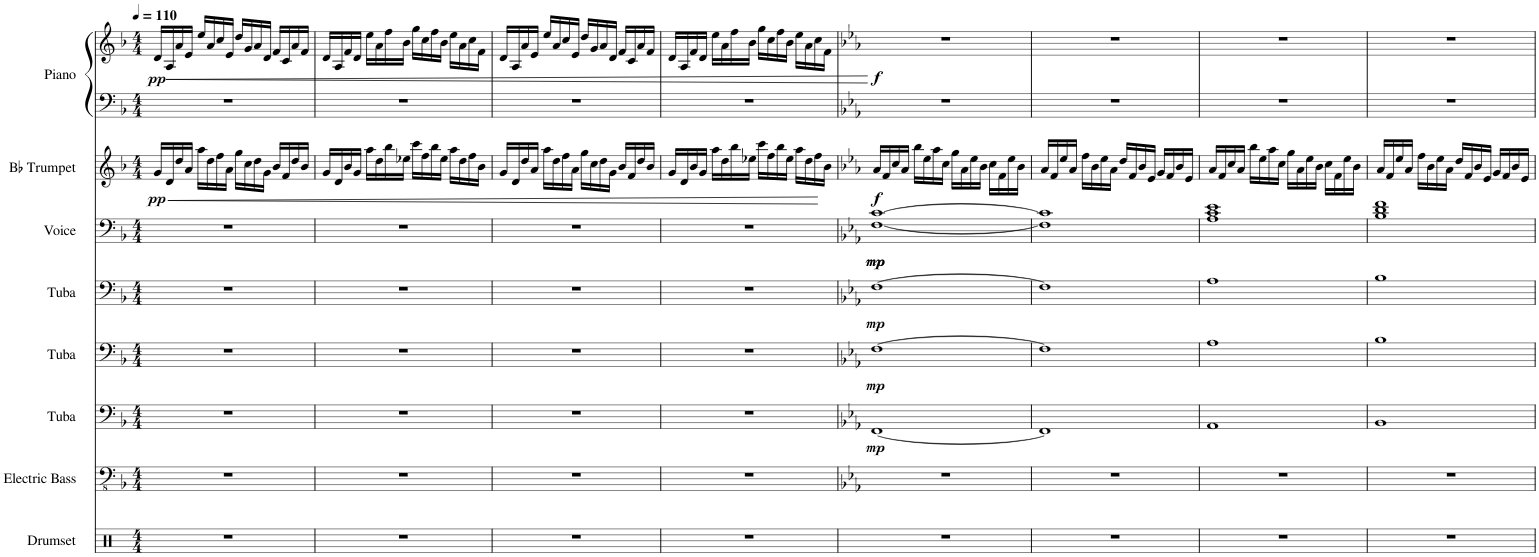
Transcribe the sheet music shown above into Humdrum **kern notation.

**kern	**kern	**kern	**dynam	**kern	**dynam	**kern	**dynam	**kern	**dynam	**kern	**dynam	**kern	**kern	**dynam
*part8	*part7	*part6	*part6	*part5	*part5	*part4	*part4	*part3	*part3	*part2	*part2	*part1	*part1	*part1
*staff9	*staff8	*staff7	*staff7	*staff6	*staff6	*staff5	*staff5	*staff4	*staff4	*staff3	*staff3	*staff2	*staff1	*staff1/2
*I"Drumset	*I"Electric Bass	*I"Tuba	*	*I"Tuba	*	*I"Tuba	*	*I"Voice	*	*I"Bb Trumpet	*	*I"Piano	*	*
*I'Drs.	*I'El. B.	*I'Tba.	*	*I'Tba.	*	*I'Tba.	*	*I'Vo.	*	*I'Bb Tpt.	*	*I'Pno.	*	*
*clefX	*clefFv4	*clefF4	*	*clefF4	*	*clefF4	*	*clefF4	*	*clefG2	*	*clefF4	*clefG2	*
*k[]	*k[b-]	*k[b-]	*	*k[b-]	*	*k[b-]	*	*k[b-]	*	*k[b-]	*	*k[b-]	*k[b-]	*
*M4/4	*M4/4	*M4/4	*	*M4/4	*	*M4/4	*	*M4/4	*	*M4/4	*	*M4/4	*M4/4	*
*MM110	*MM110	*MM110	*	*MM110	*	*MM110	*	*MM110	*	*MM110	*	*MM110	*MM110	*
=1	=1	=1	=1	=1	=1	=1	=1	=1	=1	=1	=1	=1	=1	=1
!	!	!	!	!	!	!	!	!	!	!	!LO:HP:b	!	!	!
!	!	!	!	!	!	!	!	!	!	!	!LO:DY:n=1:b	!	!	!LO:DY:b
1r	1r	1r	.	1r	.	1r	.	1r	.	16g/LL	< pp	1r	16d/LL	pp
!	!	!	!	!	!	!	!	!	!	!	!	!	!	!LO:HP:b
.	.	.	.	.	.	.	.	.	.	16d/	.	.	16A/	<
.	.	.	.	.	.	.	.	.	.	16dd/	.	.	16a/	.
.	.	.	.	.	.	.	.	.	.	16a/JJ	.	.	16e/JJ	.
.	.	.	.	.	.	.	.	.	.	16aa\LL	.	.	16ee/LL	.
.	.	.	.	.	.	.	.	.	.	16dd\	.	.	16a/	.
.	.	.	.	.	.	.	.	.	.	16ff\	.	.	16cc/	.
.	.	.	.	.	.	.	.	.	.	16a\JJ	.	.	16e/JJ	.
.	.	.	.	.	.	.	.	.	.	16gg\LL	.	.	16dd/LL	.
.	.	.	.	.	.	.	.	.	.	16cc\	.	.	16g/	.
.	.	.	.	.	.	.	.	.	.	16dd\	.	.	16a/	.
.	.	.	.	.	.	.	.	.	.	16g\JJ	.	.	16d/JJ	.
.	.	.	.	.	.	.	.	.	.	16b-/LL	.	.	16f/LL	.
.	.	.	.	.	.	.	.	.	.	16f/	.	.	16c/	.
.	.	.	.	.	.	.	.	.	.	16dd/	.	.	16a/	.
.	.	.	.	.	.	.	.	.	.	16b-/JJ	.	.	16f/JJ	.
=2	=2	=2	=2	=2	=2	=2	=2	=2	=2	=2	=2	=2	=2	=2
1r	1r	1r	.	1r	.	1r	.	1r	.	16g/LL	.	1r	16d/LL	.
.	.	.	.	.	.	.	.	.	.	16d/	.	.	16A/	.
.	.	.	.	.	.	.	.	.	.	16b-/	.	.	16f/	.
.	.	.	.	.	.	.	.	.	.	16g/JJ	.	.	16d/JJ	.
.	.	.	.	.	.	.	.	.	.	16aa\LL	.	.	16ee\LL	.
.	.	.	.	.	.	.	.	.	.	16dd\	.	.	16a\	.
.	.	.	.	.	.	.	.	.	.	16bb-\	.	.	16ff\	.
.	.	.	.	.	.	.	.	.	.	16ee-X\JJ	.	.	16b-\JJ	.
.	.	.	.	.	.	.	.	.	.	16ccc\LL	.	.	16gg\LL	.
.	.	.	.	.	.	.	.	.	.	16ff\	.	.	16cc\	.
.	.	.	.	.	.	.	.	.	.	16bb-\	.	.	16ff\	.
.	.	.	.	.	.	.	.	.	.	16ee-\JJ	.	.	16b-\JJ	.
.	.	.	.	.	.	.	.	.	.	16aa\LL	.	.	16ee\LL	.
.	.	.	.	.	.	.	.	.	.	16dd\	.	.	16a\	.
.	.	.	.	.	.	.	.	.	.	16ff\	.	.	16cc\	.
.	.	.	.	.	.	.	.	.	.	16b-\JJ	.	.	16f\JJ	.
=3	=3	=3	=3	=3	=3	=3	=3	=3	=3	=3	=3	=3	=3	=3
1r	1r	1r	.	1r	.	1r	.	1r	.	16g/LL	.	1r	16d/LL	.
.	.	.	.	.	.	.	.	.	.	16d/	.	.	16A/	.
.	.	.	.	.	.	.	.	.	.	16dd/	.	.	16a/	.
.	.	.	.	.	.	.	.	.	.	16a/JJ	.	.	16e/JJ	.
.	.	.	.	.	.	.	.	.	.	16aa\LL	.	.	16ee/LL	.
.	.	.	.	.	.	.	.	.	.	16dd\	.	.	16a/	.
.	.	.	.	.	.	.	.	.	.	16ff\	.	.	16cc/	.
.	.	.	.	.	.	.	.	.	.	16a\JJ	.	.	16e/JJ	.
.	.	.	.	.	.	.	.	.	.	16gg\LL	.	.	16dd/LL	.
.	.	.	.	.	.	.	.	.	.	16cc\	.	.	16g/	.
.	.	.	.	.	.	.	.	.	.	16dd\	.	.	16a/	.
.	.	.	.	.	.	.	.	.	.	16g\JJ	.	.	16d/JJ	.
.	.	.	.	.	.	.	.	.	.	16b-/LL	.	.	16f/LL	.
.	.	.	.	.	.	.	.	.	.	16f/	.	.	16c/	.
.	.	.	.	.	.	.	.	.	.	16dd/	.	.	16a/	.
.	.	.	.	.	.	.	.	.	.	16b-/JJ	.	.	16f/JJ	.
=4	=4	=4	=4	=4	=4	=4	=4	=4	=4	=4	=4	=4	=4	=4
1r	1r	1r	.	1r	.	1r	.	1r	.	16g/LL	.	1r	16d/LL	.
.	.	.	.	.	.	.	.	.	.	16d/	.	.	16A/	.
.	.	.	.	.	.	.	.	.	.	16b-/	.	.	16f/	.
.	.	.	.	.	.	.	.	.	.	16g/JJ	.	.	16d/JJ	.
.	.	.	.	.	.	.	.	.	.	16aa\LL	.	.	16ee\LL	.
.	.	.	.	.	.	.	.	.	.	16dd\	.	.	16a\	.
.	.	.	.	.	.	.	.	.	.	16bb-\	.	.	16ff\	.
.	.	.	.	.	.	.	.	.	.	16ee-X\JJ	.	.	16b-\JJ	.
.	.	.	.	.	.	.	.	.	.	16ccc\LL	.	.	16gg\LL	.
.	.	.	.	.	.	.	.	.	.	16ff\	.	.	16cc\	.
.	.	.	.	.	.	.	.	.	.	16bb-\	.	.	16ff\	.
.	.	.	.	.	.	.	.	.	.	16ee-\JJ	.	.	16b-\JJ	.
.	.	.	.	.	.	.	.	.	.	16aa\LL	.	.	16ee\LL	.
.	.	.	.	.	.	.	.	.	.	16dd\	.	.	16a\	.
.	.	.	.	.	.	.	.	.	.	16ff\	.	.	16cc\	.
.	.	.	.	.	.	.	.	.	.	16b-\JJ	[	.	16f\JJ	.
.	.	.	.	.	.	.	.	.	.	.	.	.	.	[
=5	=5	=5	=5	=5	=5	=5	=5	=5	=5	=5	=5	=5	=5	=5
*	*k[b-e-a-]	*k[b-e-a-]	*	*k[b-e-a-]	*	*k[b-e-a-]	*	*k[b-e-a-]	*	*k[b-e-a-]	*	*k[b-e-a-]	*k[b-e-a-]	*
!	!	!	!LO:DY:b	!	!LO:DY:b	!	!LO:DY:b	!	!LO:DY:b	!	!	!	!	!
!	!	!	!	!	!	!	!	!	!LO:DY:n=1:b	!	!LO:DY:b	!	!	!LO:DY:b
1r	1r	[1FF	mp	[1F	mp	[1F	mp	[1F [1c	mp mp	16a-/LL	f	1r	1r	f
.	.	.	.	.	.	.	.	.	.	16f/	.	.	.	.
.	.	.	.	.	.	.	.	.	.	16cc/	.	.	.	.
.	.	.	.	.	.	.	.	.	.	16a-/JJ	.	.	.	.
.	.	.	.	.	.	.	.	.	.	16bb-\LL	.	.	.	.
.	.	.	.	.	.	.	.	.	.	16ee-\	.	.	.	.
.	.	.	.	.	.	.	.	.	.	16aa-\	.	.	.	.
.	.	.	.	.	.	.	.	.	.	16cc\JJ	.	.	.	.
.	.	.	.	.	.	.	.	.	.	16gg\LL	.	.	.	.
.	.	.	.	.	.	.	.	.	.	16a-\	.	.	.	.
.	.	.	.	.	.	.	.	.	.	16ee-\	.	.	.	.
.	.	.	.	.	.	.	.	.	.	16b-\JJ	.	.	.	.
.	.	.	.	.	.	.	.	.	.	16cc\LL	.	.	.	.
.	.	.	.	.	.	.	.	.	.	16f\	.	.	.	.
.	.	.	.	.	.	.	.	.	.	16ee-\	.	.	.	.
.	.	.	.	.	.	.	.	.	.	16b-\JJ	.	.	.	.
=6	=6	=6	=6	=6	=6	=6	=6	=6	=6	=6	=6	=6	=6	=6
1r	1r	1FF]	.	1F]	.	1F]	.	1F] 1c]	.	16a-/LL	.	1r	1r	.
.	.	.	.	.	.	.	.	.	.	16f/	.	.	.	.
.	.	.	.	.	.	.	.	.	.	16ee-/	.	.	.	.
.	.	.	.	.	.	.	.	.	.	16a-/JJ	.	.	.	.
.	.	.	.	.	.	.	.	.	.	16ff\LL	.	.	.	.
.	.	.	.	.	.	.	.	.	.	16b-\	.	.	.	.
.	.	.	.	.	.	.	.	.	.	16ee-\	.	.	.	.
.	.	.	.	.	.	.	.	.	.	16a-\JJ	.	.	.	.
.	.	.	.	.	.	.	.	.	.	16dd/LL	.	.	.	.
.	.	.	.	.	.	.	.	.	.	16f/	.	.	.	.
.	.	.	.	.	.	.	.	.	.	16b-/	.	.	.	.
.	.	.	.	.	.	.	.	.	.	16e-/JJ	.	.	.	.
.	.	.	.	.	.	.	.	.	.	16g/LL	.	.	.	.
.	.	.	.	.	.	.	.	.	.	16f/	.	.	.	.
.	.	.	.	.	.	.	.	.	.	16b-/	.	.	.	.
.	.	.	.	.	.	.	.	.	.	16e-/JJ	.	.	.	.
=7	=7	=7	=7	=7	=7	=7	=7	=7	=7	=7	=7	=7	=7	=7
1r	1r	1AA-	.	1A-	.	1A-	.	1A- 1c 1e-	.	16a-/LL	.	1r	1r	.
.	.	.	.	.	.	.	.	.	.	16f/	.	.	.	.
.	.	.	.	.	.	.	.	.	.	16cc/	.	.	.	.
.	.	.	.	.	.	.	.	.	.	16a-/JJ	.	.	.	.
.	.	.	.	.	.	.	.	.	.	16bb-\LL	.	.	.	.
.	.	.	.	.	.	.	.	.	.	16ee-\	.	.	.	.
.	.	.	.	.	.	.	.	.	.	16aa-\	.	.	.	.
.	.	.	.	.	.	.	.	.	.	16cc\JJ	.	.	.	.
.	.	.	.	.	.	.	.	.	.	16gg\LL	.	.	.	.
.	.	.	.	.	.	.	.	.	.	16a-\	.	.	.	.
.	.	.	.	.	.	.	.	.	.	16ee-\	.	.	.	.
.	.	.	.	.	.	.	.	.	.	16b-\JJ	.	.	.	.
.	.	.	.	.	.	.	.	.	.	16cc\LL	.	.	.	.
.	.	.	.	.	.	.	.	.	.	16f\	.	.	.	.
.	.	.	.	.	.	.	.	.	.	16ee-\	.	.	.	.
.	.	.	.	.	.	.	.	.	.	16b-\JJ	.	.	.	.
=8	=8	=8	=8	=8	=8	=8	=8	=8	=8	=8	=8	=8	=8	=8
1r	1r	1BB-	.	1B-	.	1B-	.	1B- 1d 1f	.	16a-/LL	.	1r	1r	.
.	.	.	.	.	.	.	.	.	.	16f/	.	.	.	.
.	.	.	.	.	.	.	.	.	.	16ee-/	.	.	.	.
.	.	.	.	.	.	.	.	.	.	16a-/JJ	.	.	.	.
.	.	.	.	.	.	.	.	.	.	16ff\LL	.	.	.	.
.	.	.	.	.	.	.	.	.	.	16b-\	.	.	.	.
.	.	.	.	.	.	.	.	.	.	16ee-\	.	.	.	.
.	.	.	.	.	.	.	.	.	.	16a-\JJ	.	.	.	.
.	.	.	.	.	.	.	.	.	.	16dd/LL	.	.	.	.
.	.	.	.	.	.	.	.	.	.	16f/	.	.	.	.
.	.	.	.	.	.	.	.	.	.	16b-/	.	.	.	.
.	.	.	.	.	.	.	.	.	.	16e-/JJ	.	.	.	.
.	.	.	.	.	.	.	.	.	.	16g/LL	.	.	.	.
.	.	.	.	.	.	.	.	.	.	16f/	.	.	.	.
.	.	.	.	.	.	.	.	.	.	16b-/	.	.	.	.
.	.	.	.	.	.	.	.	.	.	16e-/JJ	.	.	.	.
=	=	=	=	=	=	=	=	=	=	=	=	=	=	=
*-	*-	*-	*-	*-	*-	*-	*-	*-	*-	*-	*-	*-	*-	*-
